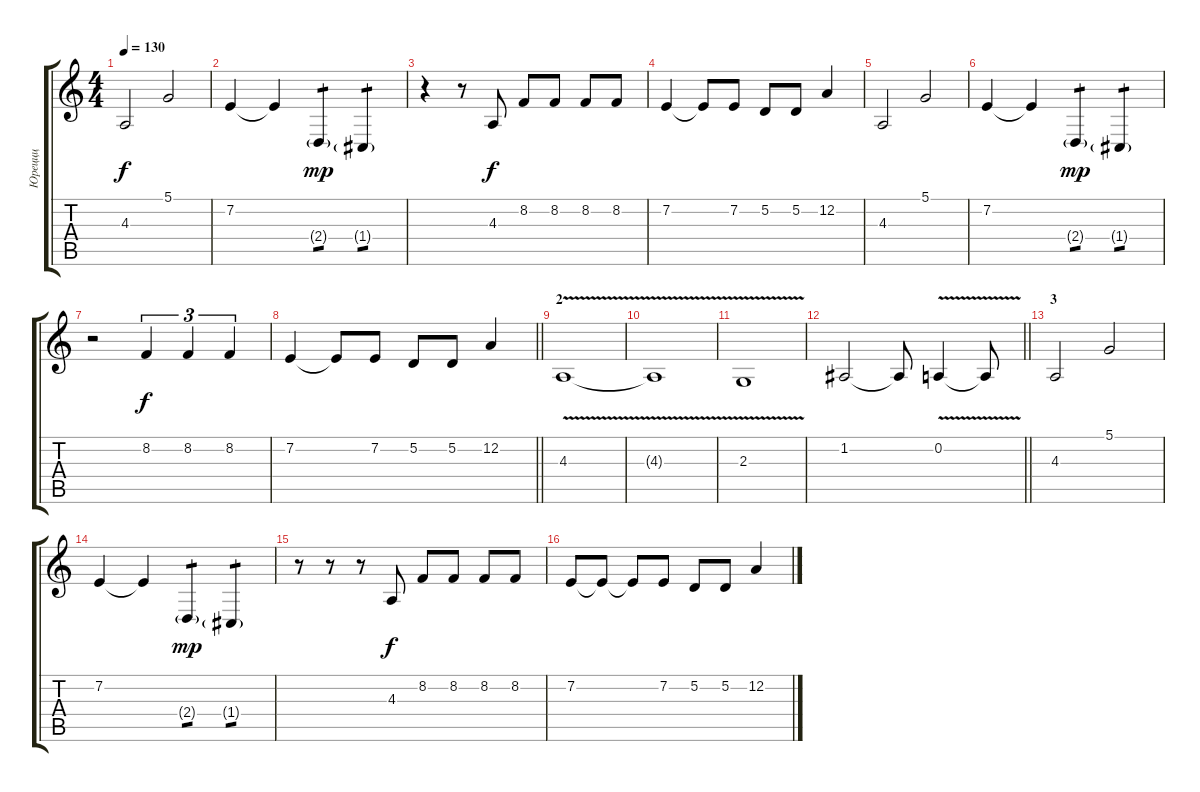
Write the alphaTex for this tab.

\track ("Юреццц" "Юреццц") {instrument lead1square}
\staff {score tabs}
\tuning (D4 A3 F3 C3 G2 C2) {hide}
\ts (4 4)
\tempo 130
\clef g2
\ks c
4.3.2{dy f volume 13} 5.1.2 |
7.2.4 7.2{t}.4 2.4{g}.4{tp 1 dy mp} 1.4{g}.4{tp 1} |
r.4 r.8 4.3.8{dy f} 8.2.8 8.2.8 8.2.8 8.2.8 |
7.2.4 7.2{t}.8 7.2.8 5.2.8 5.2.8 12.2.4 |
4.3.2 5.1.2 |
7.2.4 7.2{t}.4 2.4{g}.4{tp 1 dy mp} 1.4{g}.4{tp 1} |
r.2 8.2.4{tu (3 2) dy f} 8.2.4{tu (3 2)} 8.2.4{tu (3 2)} |
\barLineRight lightlight
7.2.4 7.2{t}.8 7.2.8 5.2.8 5.2.8 12.2.4 |
\section ("" "2")
4.3{v}.1 |
4.3{t}.1 |
2.3{v}.1 |
\barLineRight lightlight
1.2.2 1.2{t}.8 0.2{v}.4 0.2{t}.8 |
\section ("" "3")
4.3.2 5.1.2 |
7.2.4 7.2{t}.4 2.4{g}.4{tp 1 dy mp} 1.4{g}.4{tp 1} |
r.8 r.8 r.8 4.3.8{dy f} 8.2.8 8.2.8 8.2.8 8.2.8 |
7.2.8 7.2{t}.8 7.2{t}.8 7.2.8 5.2.8 5.2.8 12.2.4
